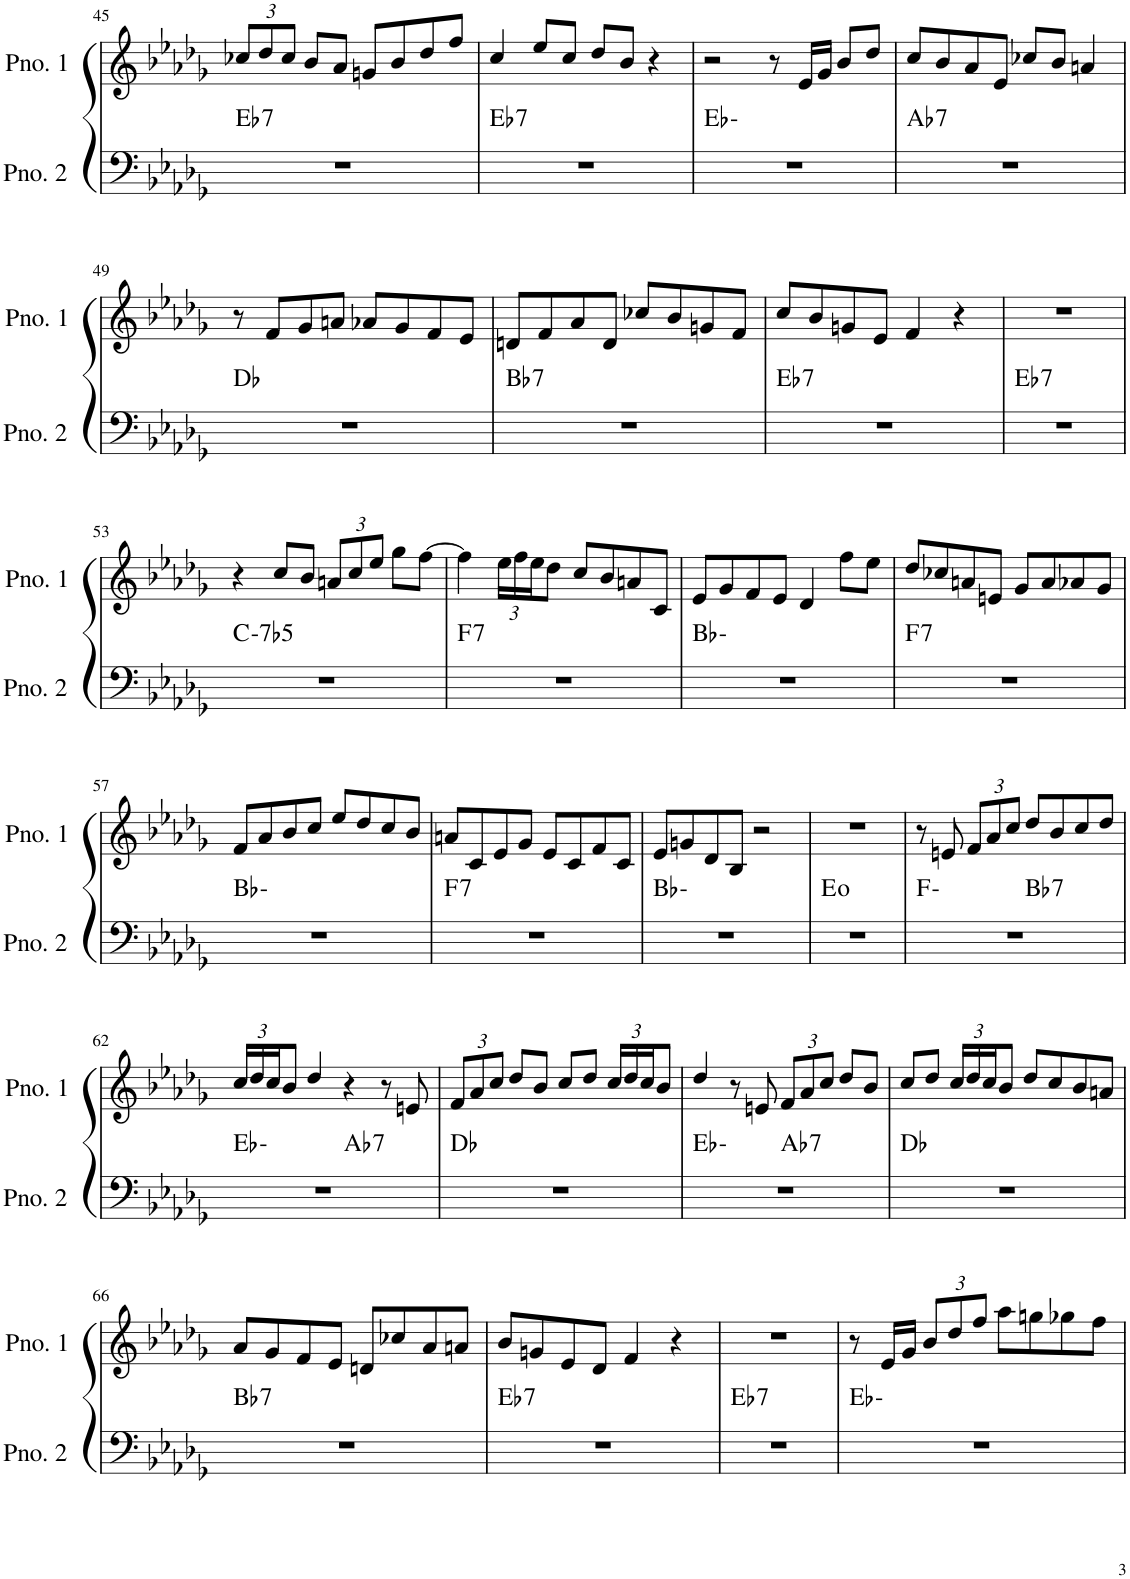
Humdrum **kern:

**kern	**harte	**kern
*part2	*part2	*part1
*staff2	*	*staff1
*I"ピアノ 2	*	*I"ピアノ 1
!!LO:PB:g=z
*clefF4	*	*clefG2
*k[b-e-a-d-g-]	*	*k[b-e-a-d-g-]
*M4/4	*	*M4/4
*	*	*Xbrackettup
=45	=45	=45
!	!LO:H:kt=7	!
1r	Eb:7	12cc-X/L
.	.	12dd-/
.	.	12cc-/J
.	.	8b-/L
.	.	8a-/J
.	.	8gn/L
.	.	8b-/
.	.	8dd-/
.	.	8ff/J
=46	=46	=46
!	!LO:H:kt=7	!
1r	Eb:7	4cc/
.	.	8ee-/L
.	.	8cc/J
.	.	8dd-/L
.	.	8b-/J
.	.	4r
=47	=47	=47
1r	Eb:min	2r
.	.	8r
.	.	16e-/LL
.	.	16g-/JJ
.	.	8b-/L
.	.	8dd-/J
=48	=48	=48
!	!LO:H:kt=7	!
1r	Ab:7	8cc/L
.	.	8b-/
.	.	8a-/
.	.	8e-/J
.	.	8cc-X/L
.	.	8b-/J
.	.	4an/
!!LO:LB:g=z
=49	=49	=49
1r	Db:maj	8r
.	.	8f/L
.	.	8g-/
.	.	8an/J
.	.	8a-X/L
.	.	8g-/
.	.	8f/
.	.	8e-/J
=50	=50	=50
!	!LO:H:kt=7	!
1r	Bb:7	8dn/L
.	.	8f/
.	.	8a-/
.	.	8d/J
.	.	8cc-X/L
.	.	8b-/
.	.	8gn/
.	.	8f/J
=51	=51	=51
!	!LO:H:kt=7	!
1r	Eb:7	8cc/L
.	.	8b-/
.	.	8gn/
.	.	8e-/J
.	.	4f/
.	.	4r
=52	=52	=52
!	!LO:H:kt=7	!
1r	Eb:7	1r
!!LO:LB:g=z
=53	=53	=53
!	!LO:H:kt=-7b5	!
1r	C:hdim7	4r
.	.	8cc/L
.	.	8b-/J
.	.	12an/L
.	.	12cc/
.	.	12ee-/J
.	.	8gg-\L
.	.	[8ff\J
=54	=54	=54
!	!LO:H:kt=7	!
1r	F:7	4ff\]
.	.	24ee-\LL
.	.	24ff\
.	.	24ee-\J
.	.	8dd-\J
.	.	8cc/L
.	.	8b-/
.	.	8an/
.	.	8c/J
=55	=55	=55
1r	Bb:min	8e-/L
.	.	8g-/
.	.	8f/
.	.	8e-/J
.	.	4d-/
.	.	8ff\L
.	.	8ee-\J
=56	=56	=56
!	!LO:H:kt=7	!
1r	F:7	8dd-/L
.	.	8cc-X/
.	.	8an/
.	.	8en/J
.	.	8g-/L
.	.	8a/
.	.	8a-X/
.	.	8g-/J
!!LO:LB:g=z
=57	=57	=57
1r	Bb:min	8f/L
.	.	8a-/
.	.	8b-/
.	.	8cc/J
.	.	8ee-/L
.	.	8dd-/
.	.	8cc/
.	.	8b-/J
=58	=58	=58
!	!LO:H:kt=7	!
1r	F:7	8an/L
.	.	8c/
.	.	8e-/
.	.	8g-/J
.	.	8e-/L
.	.	8c/
.	.	8f/
.	.	8c/J
=59	=59	=59
1r	Bb:min	8e-/L
.	.	8gn/
.	.	8d-/
.	.	8B-/J
.	.	2r
=60	=60	=60
1r	E:dim	1r
=61	=61	=61
*^	*	*
1r	2ryy	F:min	8r
.	.	.	8en/
.	.	.	12f/L
.	.	.	12a-/
.	.	.	12cc/J
!	!	!LO:H:kt=7	!
.	2ryy	Bb:7	8dd-/L
.	.	.	8b-/
.	.	.	8cc/
.	.	.	8dd-/J
!!LO:LB:g=z
=62	=62	=62	=62
1r	2ryy	Eb:min	24cc/LL
.	.	.	24dd-/
.	.	.	24cc/J
.	.	.	8b-/J
.	.	.	4dd-/
!	!	!LO:H:kt=7	!
.	2ryy	Ab:7	4r
.	.	.	8r
.	.	.	8en/
*v	*v	*	*
=63	=63	=63
1r	Db:maj	12f/L
.	.	12a-/
.	.	12cc/J
.	.	8dd-/L
.	.	8b-/J
.	.	8cc/L
.	.	8dd-/J
.	.	24cc/LL
.	.	24dd-/
.	.	24cc/J
.	.	8b-/J
=64	=64	=64
*^	*	*
1r	2ryy	Eb:min	4dd-/
.	.	.	8r
.	.	.	8en/
!	!	!LO:H:kt=7	!
.	2ryy	Ab:7	12f/L
.	.	.	12a-/
.	.	.	12cc/J
.	.	.	8dd-/L
.	.	.	8b-/J
*v	*v	*	*
=65	=65	=65
1r	Db:maj	8cc/L
.	.	8dd-/J
.	.	24cc/LL
.	.	24dd-/
.	.	24cc/J
.	.	8b-/J
.	.	8dd-/L
.	.	8cc/
.	.	8b-/
.	.	8an/J
!!LO:LB:g=z
=66	=66	=66
!	!LO:H:kt=7	!
1r	Bb:7	8a-/L
.	.	8g-/
.	.	8f/
.	.	8e-/J
.	.	8dn/L
.	.	8cc-X/
.	.	8a-/
.	.	8an/J
=67	=67	=67
!	!LO:H:kt=7	!
1r	Eb:7	8b-/L
.	.	8gn/
.	.	8e-/
.	.	8d-/J
.	.	4f/
.	.	4r
=68	=68	=68
!	!LO:H:kt=7	!
1r	Eb:7	1r
=69	=69	=69
1r	Eb:min	8r
.	.	16e-/LL
.	.	16g-/JJ
.	.	12b-/L
.	.	12dd-/
.	.	12ff/J
.	.	8aa-\L
.	.	8ggn\
.	.	8gg-X\
.	.	8ff\J
=	=	=
*-	*-	*-
